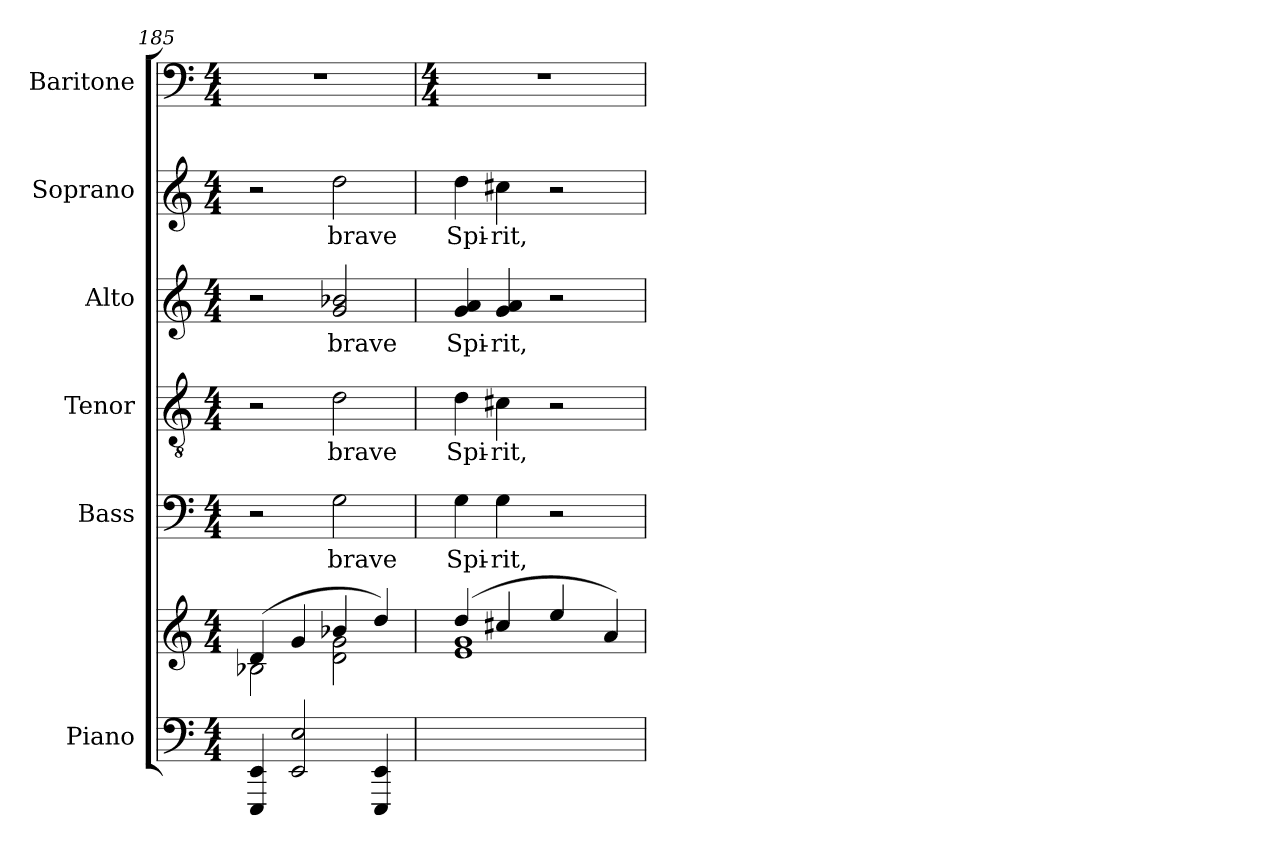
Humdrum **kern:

**kern	**kern	**kern	**text	**kern	**text	**kern	**text	**kern	**text	**kern
*part6	*part6	*part5	*part5	*part4	*part4	*part3	*part3	*part2	*part2	*part1
*staff7	*staff6	*staff5	*staff5	*staff4	*staff4	*staff3	*staff3	*staff2	*staff2	*staff1
*I"Piano	*	*I"Bass	*	*I"Tenor	*	*I"Alto	*	*I"Soprano	*	*I"Baritone
*	*	*I'B	*	*I'T	*	*I'A	*	*I'S	*	*
!!LO:PB:g=z
*clefF4	*clefG2	*clefF4	*	*clefGv2	*	*clefG2	*	*clefG2	*	*clefF4
*k[]	*k[]	*k[]	*	*k[]	*	*k[]	*	*k[]	*	*k[]
*M4/4	*M4/4	*M4/4	*	*M4/4	*	*M4/4	*	*M4/4	*	*M4/4
=185	=185	=185	=185	=185	=185	=185	=185	=185	=185	=185
*^	*^	*	*	*	*	*	*	*	*	*
4EEE/ 4EE/	2ryy	(>4d/	2B-X\	2r	.	2r	.	2r	.	2r	.	1r
2EE/ 2E/	.	4g/	.	.	.	.	.	.	.	.	.	.
!	!	!	!	!	!LO:LY:b	!	!LO:LY:b	!	!LO:LY:b	!	!LO:LY:b	!
.	2ryy	4b-X/	2d\ 2g\	2G\	brave	2d\	brave	2g/ 2b-X/	brave	2dd\	brave	.
4EEE/ 4EE/	.	4dd/)	.	.	.	.	.	.	.	.	.	.
*v	*v	*	*	*	*	*	*	*	*	*	*	*
!!LO:PB:g=z
=186	=186	=186	=186	=186	=186	=186	=186	=186	=186	=186	=186
*	*	*	*	*	*	*	*	*	*	*	*M4/4
!	!	!	!	!LO:LY:b	!	!LO:LY:b	!	!LO:LY:b	!	!LO:LY:b	!
4ryy	(>4dd/	1e 1g	4G\	Spi-	4d\	Spi-	4g/ 4a/	Spi-	4dd\	Spi-	1r
!	!	!	!	!LO:LY:b	!	!LO:LY:b	!	!LO:LY:b	!	!LO:LY:b	!
8ryy	4cc#X/	.	4G\	-rit,	4c#X\	-rit,	4g/ 4a/	-rit,	4cc#X\	-rit,	.
8ryy	.	.	.	.	.	.	.	.	.	.	.
8ryy	4ee/	.	2r	.	2r	.	2r	.	2r	.	.
8ryy	.	.	.	.	.	.	.	.	.	.	.
4ryy	4a/)	.	.	.	.	.	.	.	.	.	.
*	*v	*v	*	*	*	*	*	*	*	*	*
=	=	=	=	=	=	=	=	=	=	=
*-	*-	*-	*-	*-	*-	*-	*-	*-	*-	*-
